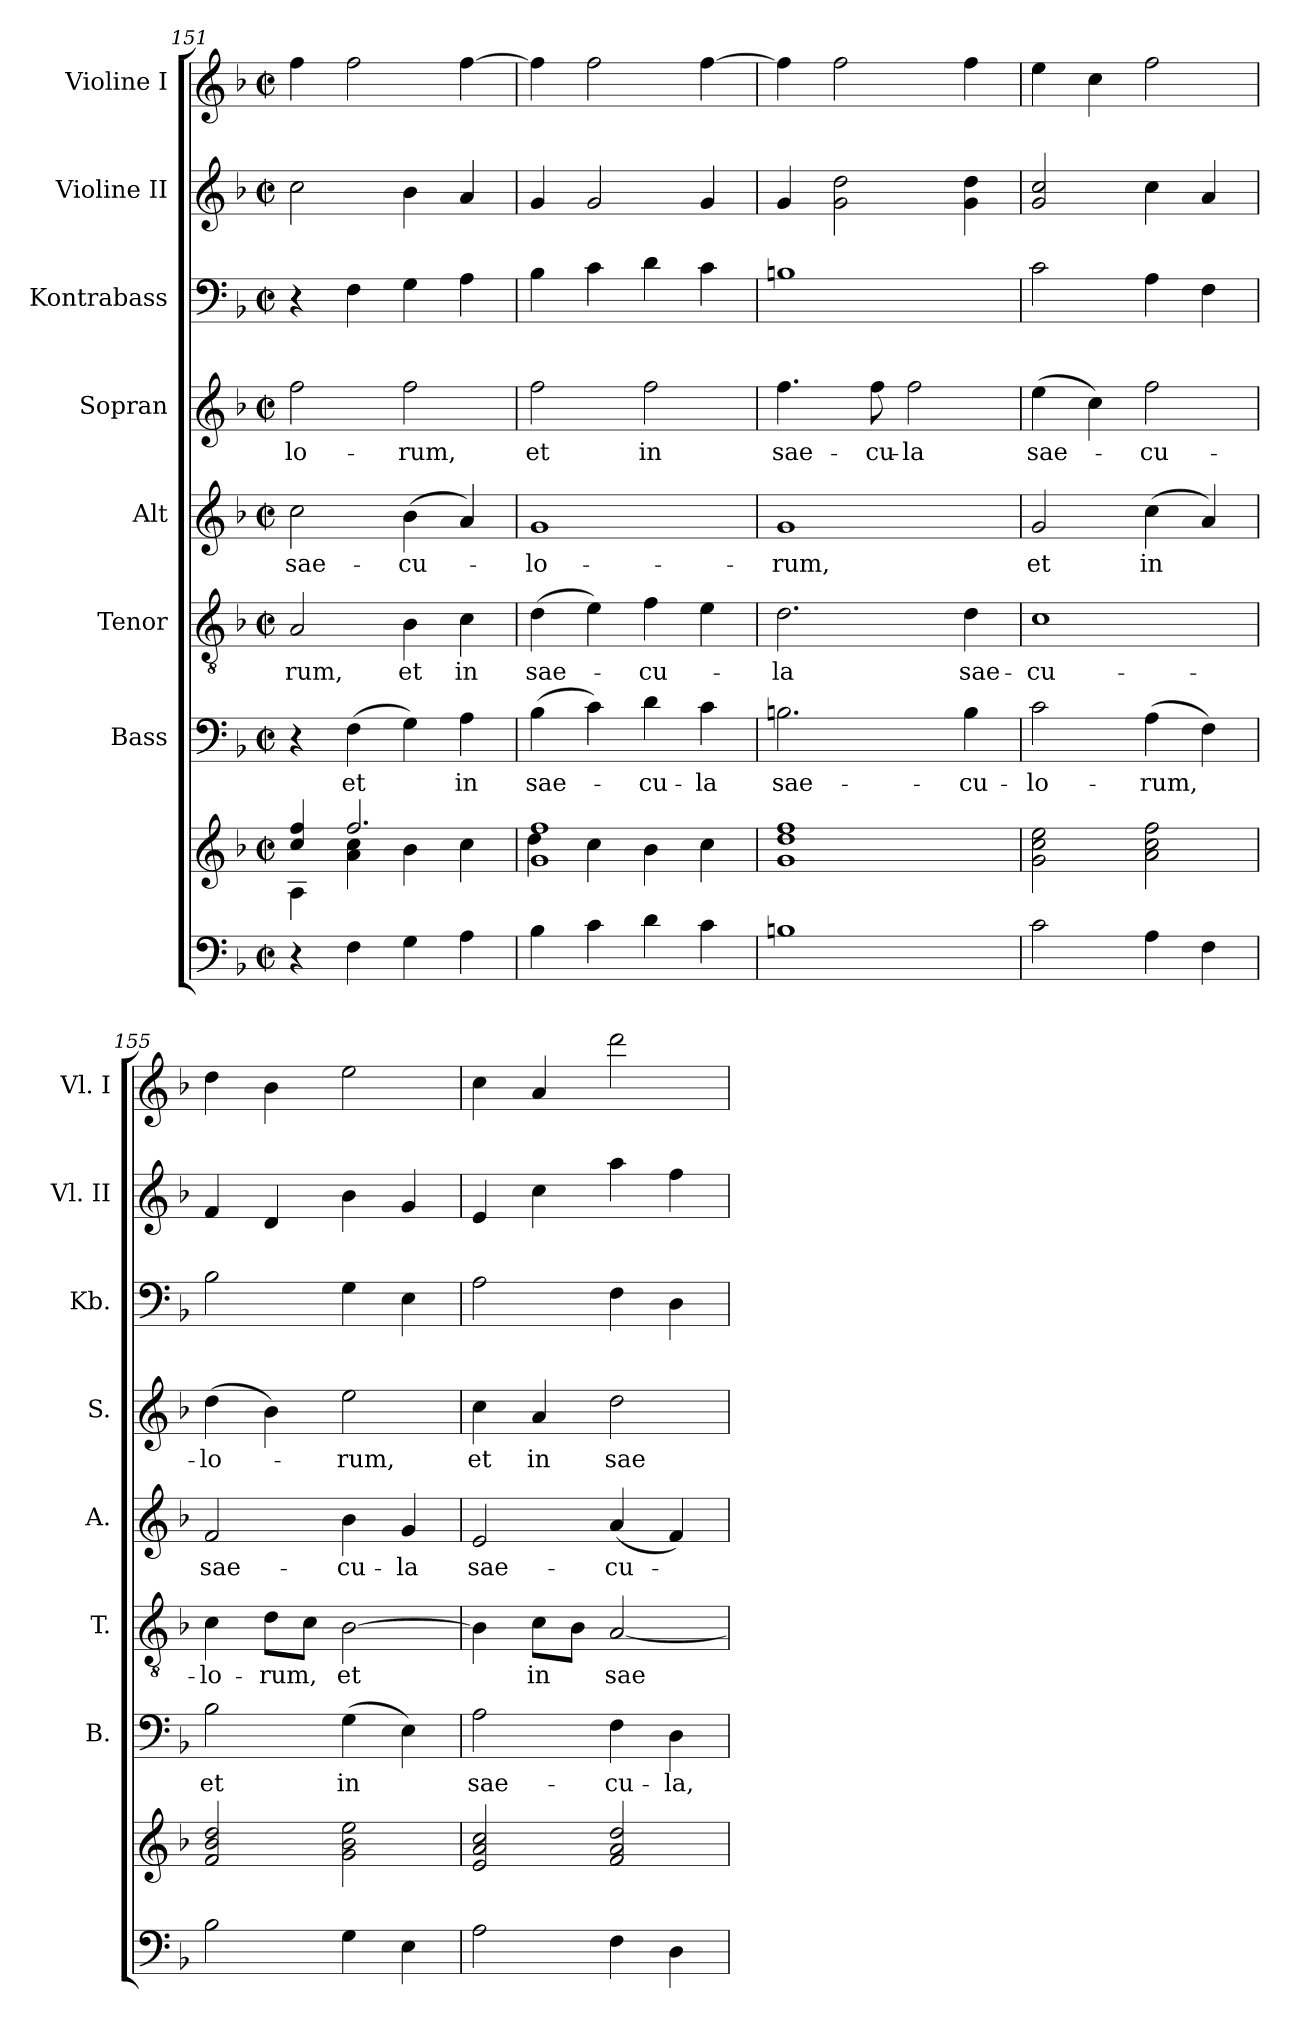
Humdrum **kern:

**kern	**kern	**kern	**text	**kern	**text	**kern	**text	**kern	**text	**kern	**kern	**kern
*part8	*part8	*part7	*part7	*part6	*part6	*part5	*part5	*part4	*part4	*part3	*part2	*part1
*staff9	*staff8	*staff7	*staff7	*staff6	*staff6	*staff5	*staff5	*staff4	*staff4	*staff3	*staff2	*staff1
*	*	*I"Bass	*	*I"Tenor	*	*I"Alt	*	*I"Sopran	*	*I"Kontrabass	*I"Violine II	*I"Violine I
*	*	*I'B.	*	*I'T.	*	*I'A.	*	*I'S.	*	*I'Kb.	*I'Vl. II	*I'Vl. I
*clefF4	*clefG2	*clefF4	*	*clefGv2	*	*clefG2	*	*clefG2	*	*clefF4	*clefG2	*clefG2
*	*	*	*	*	*	*	*	*	*	*ITrd7c12	*	*
*k[b-]	*k[b-]	*k[b-]	*	*k[b-]	*	*k[b-]	*	*k[b-]	*	*k[b-]	*k[b-]	*k[b-]
*F:	*F:	*F:	*	*F:	*	*F:	*	*F:	*	*F:	*F:	*F:
*M2/2	*M2/2	*M2/2	*	*M2/2	*	*M2/2	*	*M2/2	*	*M2/2	*M2/2	*M2/2
*met(c|)	*met(c|)	*met(c|)	*	*met(c|)	*	*met(c|)	*	*met(c|)	*	*met(c|)	*met(c|)	*met(c|)
=151	=151	=151	=151	=151	=151	=151	=151	=151	=151	=151	=151	=151
*	*^	*	*	*	*	*	*	*	*	*	*	*
!	!	!	!	!	!	!LO:LY:b	!	!LO:LY:b	!	!LO:LY:b	!	!	!
4r	4cc/ 4ff/	4A\	4r	.	2A/	-rum,	2cc\	sae-	2ff\	-lo-	4r	2cc\	4ff\
!	!	!	!	!LO:LY:b	!	!	!	!	!	!	!	!	!
4F\	2.ff/	4a\ 4cc\	(>4F\	et	.	.	.	.	.	.	4FF\	.	2ff\
!	!	!	!	!	!	!LO:LY:b	!	!LO:LY:b	!	!LO:LY:b	!	!	!
4G\	.	4b-\	4G\)	.	4B-\	et	(>4b-\	-cu-	2ff\	-rum,	4GG\	4b-\	.
!	!	!	!	!LO:LY:b	!	!LO:LY:b	!	!	!	!	!	!	!
4A\	.	4cc\	4A\	in	4c\	in	4a/)	.	.	.	4AA\	4a/	[4ff\
=152	=152	=152	=152	=152	=152	=152	=152	=152	=152	=152	=152	=152	=152
!	!	!	!	!LO:LY:b	!	!LO:LY:b	!	!LO:LY:b	!	!LO:LY:b	!	!	!
4B-\	1g 1ff	4dd\	(>4B-\	sae-	(>4d\	sae-	1g	-lo-	2ff\	et	4BB-\	4g/	4ff\]
4c\	.	4cc\	4c\)	.	4e\)	.	.	.	.	.	4C\	2g/	2ff\
!	!	!	!	!LO:LY:b	!	!LO:LY:b	!	!	!	!LO:LY:b	!	!	!
4d\	.	4b-\	4d\	-cu-	4f\	-cu-	.	.	2ff\	in	4D\	.	.
!	!	!	!	!LO:LY:b	!	!	!	!	!	!	!	!	!
4c\	.	4cc\	4c\	-la	4e\	.	.	.	.	.	4C\	4g/	[4ff\
=153	=153	=153	=153	=153	=153	=153	=153	=153	=153	=153	=153	=153	=153
!	!	!	!	!LO:LY:b	!	!LO:LY:b	!	!LO:LY:b	!	!LO:LY:b	!	!	!
*	*v	*v	*	*	*	*	*	*	*	*	*	*	*
1Bn	1g 1dd 1ff	2.Bn\	sae-	2.d\	-la	1g	-rum,	4.ff\	sae-	1BBn	4g/	4ff\]
.	.	.	.	.	.	.	.	.	.	.	2g\ 2dd\	2ff\
!	!	!	!	!	!	!	!	!	!LO:LY:b	!	!	!
.	.	.	.	.	.	.	.	8ff\	-cu-	.	.	.
!	!	!	!	!	!	!	!	!	!LO:LY:b	!	!	!
.	.	.	.	.	.	.	.	2ff\	-la	.	.	.
!	!	!	!LO:LY:b	!	!LO:LY:b	!	!	!	!	!	!	!
.	.	4B\	-cu-	4d\	sae-	.	.	.	.	.	4g\ 4dd\	4ff\
!!LO:LB:g=z
=154	=154	=154	=154	=154	=154	=154	=154	=154	=154	=154	=154	=154
!	!	!	!LO:LY:b	!	!LO:LY:b	!	!LO:LY:b	!	!LO:LY:b	!	!	!
2c\	2g\ 2cc\ 2ee\	2c\	-lo-	1c	-cu-	2g/	et	(>4ee\	sae-	2C\	2g/ 2cc/	4ee\
.	.	.	.	.	.	.	.	4cc\)	.	.	.	4cc\
!	!	!	!LO:LY:b	!	!	!	!LO:LY:b	!	!LO:LY:b	!	!	!
4A\	2a\ 2cc\ 2ff\	(>4A\	-rum,	.	.	(>4cc\	in	2ff\	-cu-	4AA\	4cc\	2ff\
4F\	.	4F\)	.	.	.	4a/)	.	.	.	4FF\	4a/	.
=155	=155	=155	=155	=155	=155	=155	=155	=155	=155	=155	=155	=155
!	!	!	!LO:LY:b	!	!LO:LY:b	!	!LO:LY:b	!	!LO:LY:b	!	!	!
2B-\	2f/ 2b-/ 2dd/	2B-\	et	4c\	-lo-	2f/	sae-	(>4dd\	-lo-	2BB-\	4f/	4dd\
!	!	!	!	!	!LO:LY:b	!	!	!	!	!	!	!
.	.	.	.	8d\L	-rum,	.	.	4b-\)	.	.	4d/	4b-\
.	.	.	.	8c\J	.	.	.	.	.	.	.	.
!	!	!	!LO:LY:b	!	!LO:LY:b	!	!LO:LY:b	!	!LO:LY:b	!	!	!
4G\	2g\ 2b-\ 2ee\	(>4G\	in	[2B-\	et	4b-\	-cu-	2ee\	-rum,	4GG\	4b-\	2ee\
!	!	!	!	!	!	!	!LO:LY:b	!	!	!	!	!
4E\	.	4E\)	.	.	.	4g/	-la	.	.	4EE\	4g/	.
=156	=156	=156	=156	=156	=156	=156	=156	=156	=156	=156	=156	=156
!	!	!	!LO:LY:b	!	!	!	!LO:LY:b	!	!LO:LY:b	!	!	!
2A\	2e/ 2a/ 2cc/	2A\	sae-	4B-\]	.	2e/	sae-	4cc\	et	2AA\	4e/	4cc\
!	!	!	!	!	!LO:LY:b	!	!	!	!LO:LY:b	!	!	!
.	.	.	.	8c\L	in	.	.	4a/	in	.	4cc\	4a/
.	.	.	.	8B-\J	.	.	.	.	.	.	.	.
!	!	!	!LO:LY:b	!	!LO:LY:b	!	!LO:LY:b	!	!LO:LY:b	!	!	!
4F\	2f/ 2a/ 2dd/	4F\	-cu-	[2A/	sae-	(<4a/	-cu-	2dd\	sae-	4FF\	4aa\	2ddd\
!	!	!	!LO:LY:b	!	!	!	!	!	!	!	!	!
4D\	.	4D\	-la,	.	.	4f/)	.	.	.	4DD\	4ff\	.
=	=	=	=	=	=	=	=	=	=	=	=	=
*-	*-	*-	*-	*-	*-	*-	*-	*-	*-	*-	*-	*-
